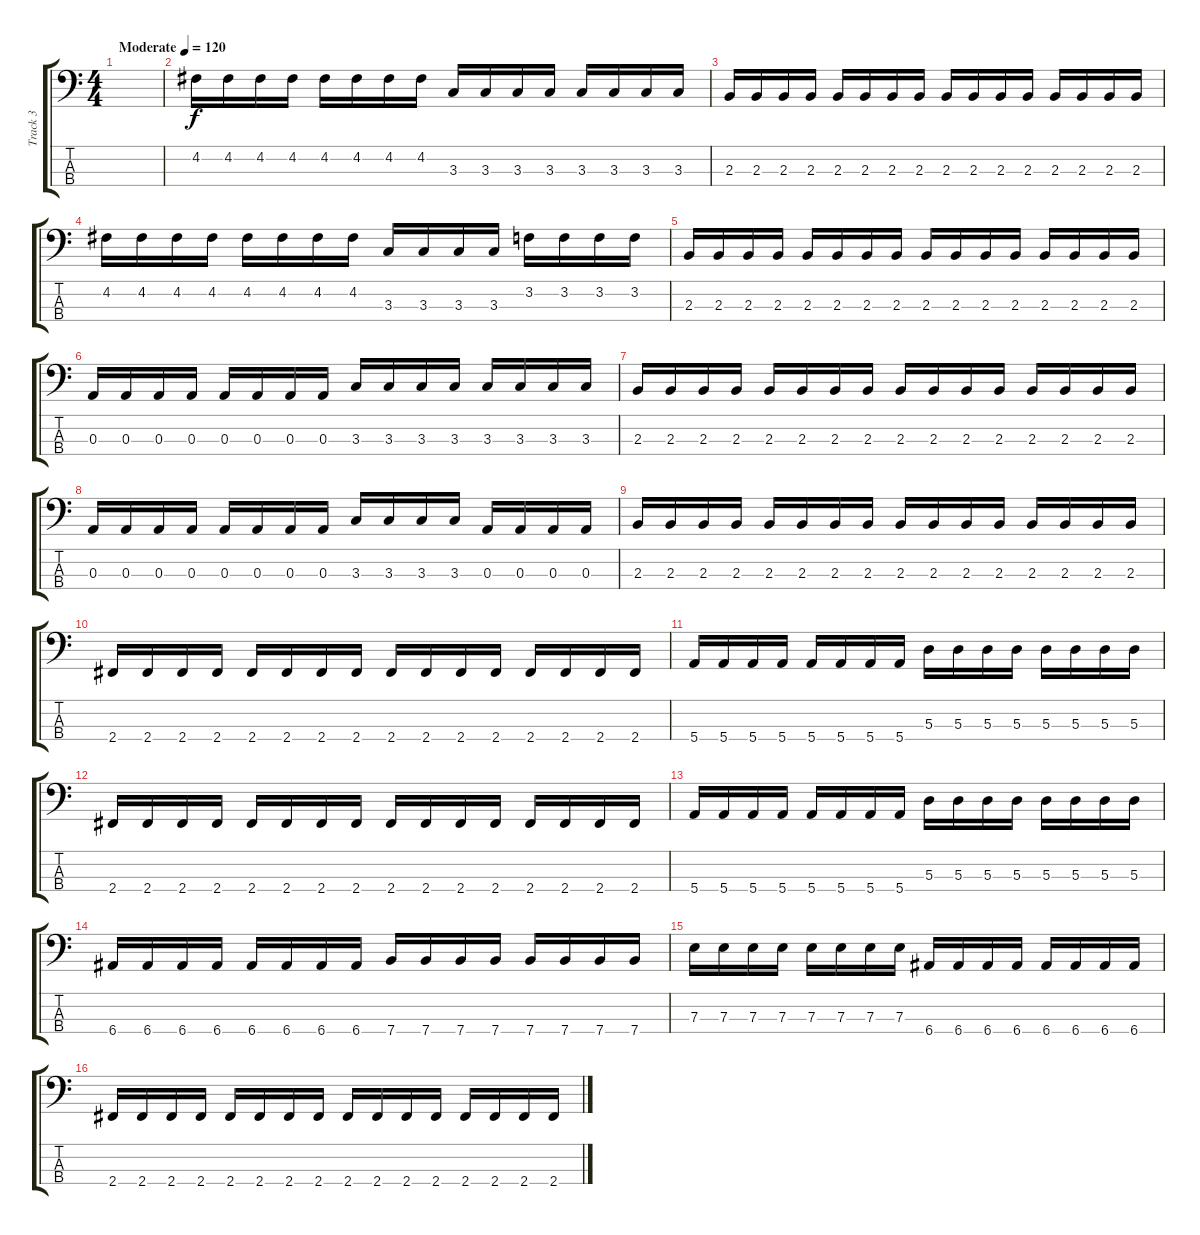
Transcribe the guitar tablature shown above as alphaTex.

\track ("Track 3" "Track 3") {instrument electricbassfinger}
\staff {score tabs}
\tuning (G2 D2 A1 E1) {hide}
\ts (4 4)
\tempo (120 "Moderate")
\clef f4
\ks c
|
4.2.16 4.2.16 4.2.16 4.2.16 4.2.16 4.2.16 4.2.16 4.2.16 3.3.16 3.3.16 3.3.16 3.3.16 3.3.16 3.3.16 3.3.16 3.3.16 |
2.3.16 2.3.16 2.3.16 2.3.16 2.3.16 2.3.16 2.3.16 2.3.16 2.3.16 2.3.16 2.3.16 2.3.16 2.3.16 2.3.16 2.3.16 2.3.16 |
4.2.16 4.2.16 4.2.16 4.2.16 4.2.16 4.2.16 4.2.16 4.2.16 3.3.16 3.3.16 3.3.16 3.3.16 3.2.16 3.2.16 3.2.16 3.2.16 |
2.3.16 2.3.16 2.3.16 2.3.16 2.3.16 2.3.16 2.3.16 2.3.16 2.3.16 2.3.16 2.3.16 2.3.16 2.3.16 2.3.16 2.3.16 2.3.16 |
0.3.16 0.3.16 0.3.16 0.3.16 0.3.16 0.3.16 0.3.16 0.3.16 3.3.16 3.3.16 3.3.16 3.3.16 3.3.16 3.3.16 3.3.16 3.3.16 |
2.3.16 2.3.16 2.3.16 2.3.16 2.3.16 2.3.16 2.3.16 2.3.16 2.3.16 2.3.16 2.3.16 2.3.16 2.3.16 2.3.16 2.3.16 2.3.16 |
0.3.16 0.3.16 0.3.16 0.3.16 0.3.16 0.3.16 0.3.16 0.3.16 3.3.16 3.3.16 3.3.16 3.3.16 0.3.16 0.3.16 0.3.16 0.3.16 |
2.3.16 2.3.16 2.3.16 2.3.16 2.3.16 2.3.16 2.3.16 2.3.16 2.3.16 2.3.16 2.3.16 2.3.16 2.3.16 2.3.16 2.3.16 2.3.16 |
2.4.16 2.4.16 2.4.16 2.4.16 2.4.16 2.4.16 2.4.16 2.4.16 2.4.16 2.4.16 2.4.16 2.4.16 2.4.16 2.4.16 2.4.16 2.4.16 |
5.4.16 5.4.16 5.4.16 5.4.16 5.4.16 5.4.16 5.4.16 5.4.16 5.3.16 5.3.16 5.3.16 5.3.16 5.3.16 5.3.16 5.3.16 5.3.16 |
2.4.16 2.4.16 2.4.16 2.4.16 2.4.16 2.4.16 2.4.16 2.4.16 2.4.16 2.4.16 2.4.16 2.4.16 2.4.16 2.4.16 2.4.16 2.4.16 |
5.4.16 5.4.16 5.4.16 5.4.16 5.4.16 5.4.16 5.4.16 5.4.16 5.3.16 5.3.16 5.3.16 5.3.16 5.3.16 5.3.16 5.3.16 5.3.16 |
6.4.16 6.4.16 6.4.16 6.4.16 6.4.16 6.4.16 6.4.16 6.4.16 7.4.16 7.4.16 7.4.16 7.4.16 7.4.16 7.4.16 7.4.16 7.4.16 |
7.3.16 7.3.16 7.3.16 7.3.16 7.3.16 7.3.16 7.3.16 7.3.16 6.4.16 6.4.16 6.4.16 6.4.16 6.4.16 6.4.16 6.4.16 6.4.16 |
2.4.16 2.4.16 2.4.16 2.4.16 2.4.16 2.4.16 2.4.16 2.4.16 2.4.16 2.4.16 2.4.16 2.4.16 2.4.16 2.4.16 2.4.16 2.4.16
